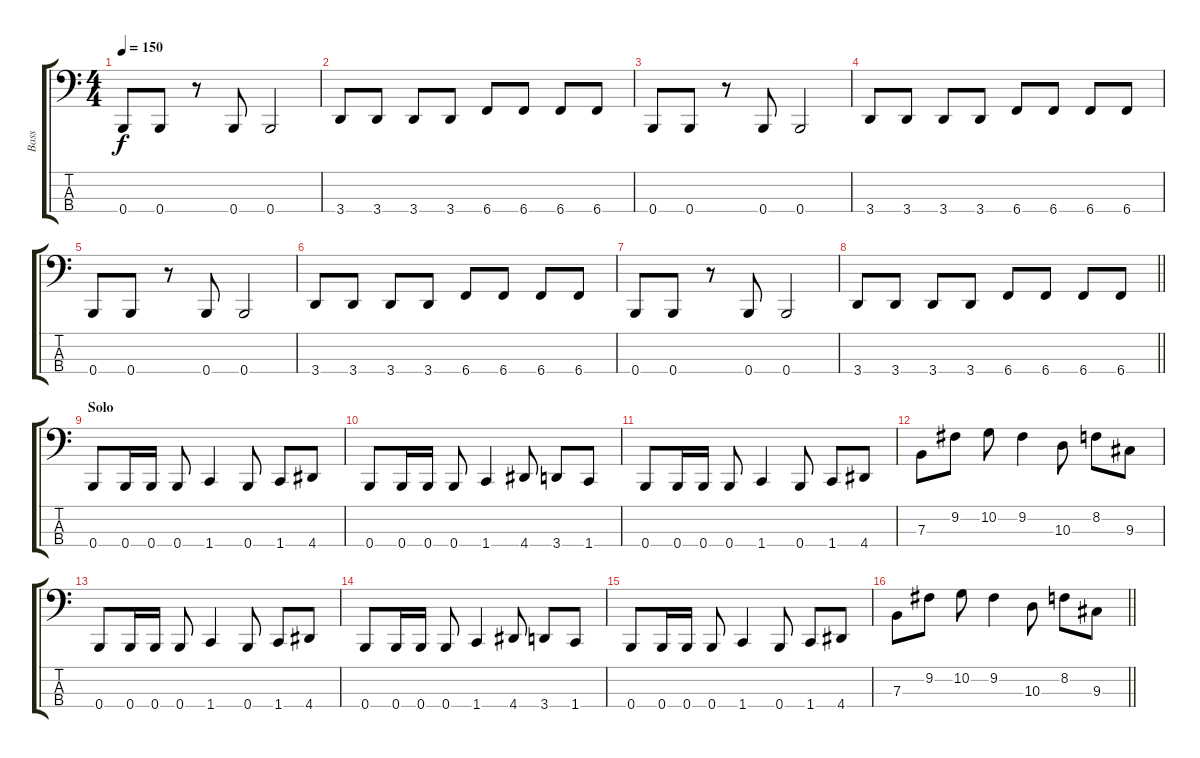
\track ("Bass" "Bass") {instrument electricbassfinger}
\staff {score tabs}
\tuning (D2 A1 E1 B0) {hide}
\ts (4 4)
\tempo 150
\clef f4
\ks c
0.4.8{dy f} 0.4.8 r.8 0.4.8 0.4.2 |
3.4.8 3.4.8 3.4.8 3.4.8 6.4.8 6.4.8 6.4.8 6.4.8 |
0.4.8 0.4.8 r.8 0.4.8 0.4.2 |
3.4.8 3.4.8 3.4.8 3.4.8 6.4.8 6.4.8 6.4.8 6.4.8 |
0.4.8 0.4.8 r.8 0.4.8 0.4.2 |
3.4.8 3.4.8 3.4.8 3.4.8 6.4.8 6.4.8 6.4.8 6.4.8 |
0.4.8 0.4.8 r.8 0.4.8 0.4.2 |
\barLineRight lightlight
3.4.8 3.4.8 3.4.8 3.4.8 6.4.8 6.4.8 6.4.8 6.4.8 |
\section ("" "Solo")
0.4.8 0.4.16 0.4.16 0.4.8 1.4.4 0.4.8 1.4.8 4.4.8 |
0.4.8 0.4.16 0.4.16 0.4.8 1.4.4 4.4.8 3.4.8 1.4.8 |
0.4.8 0.4.16 0.4.16 0.4.8 1.4.4 0.4.8 1.4.8 4.4.8 |
7.3.8 9.2.8 10.2.8 9.2.4 10.3.8 8.2.8 9.3.8 |
0.4.8 0.4.16 0.4.16 0.4.8 1.4.4 0.4.8 1.4.8 4.4.8 |
0.4.8 0.4.16 0.4.16 0.4.8 1.4.4 4.4.8 3.4.8 1.4.8 |
0.4.8 0.4.16 0.4.16 0.4.8 1.4.4 0.4.8 1.4.8 4.4.8 |
\barLineRight lightlight
7.3.8 9.2.8 10.2.8 9.2.4 10.3.8 8.2.8 9.3.8
